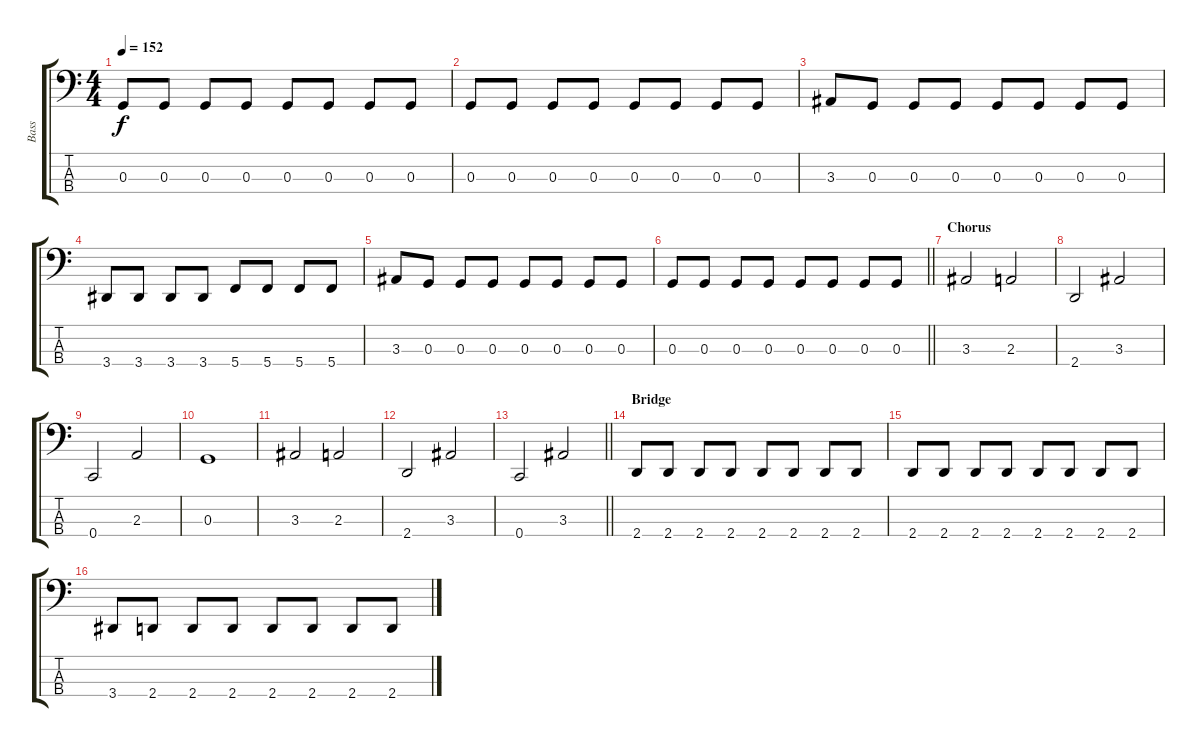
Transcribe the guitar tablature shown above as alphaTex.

\track ("Bass" "Bass") {instrument electricbasspick}
\staff {score tabs}
\tuning (F2 C2 G1 C1) {hide}
\ts (4 4)
\tempo 152
\clef f4
\ks c
0.3.8{dy f} 0.3.8 0.3.8 0.3.8 0.3.8 0.3.8 0.3.8 0.3.8 |
0.3.8 0.3.8 0.3.8 0.3.8 0.3.8 0.3.8 0.3.8 0.3.8 |
3.3.8 0.3.8 0.3.8 0.3.8 0.3.8 0.3.8 0.3.8 0.3.8 |
3.4.8 3.4.8 3.4.8 3.4.8 5.4.8 5.4.8 5.4.8 5.4.8 |
3.3.8 0.3.8 0.3.8 0.3.8 0.3.8 0.3.8 0.3.8 0.3.8 |
\barLineRight lightlight
0.3.8 0.3.8 0.3.8 0.3.8 0.3.8 0.3.8 0.3.8 0.3.8 |
\section ("" "Chorus")
3.3.2 2.3.2 |
2.4.2 3.3.2 |
0.4.2 2.3.2 |
0.3.1 |
3.3.2 2.3.2 |
2.4.2 3.3.2 |
\barLineRight lightlight
0.4.2 3.3.2 |
\section ("" "Bridge")
2.4.8 2.4.8 2.4.8 2.4.8 2.4.8 2.4.8 2.4.8 2.4.8 |
2.4.8 2.4.8 2.4.8 2.4.8 2.4.8 2.4.8 2.4.8 2.4.8 |
3.4.8 2.4.8 2.4.8 2.4.8 2.4.8 2.4.8 2.4.8 2.4.8
